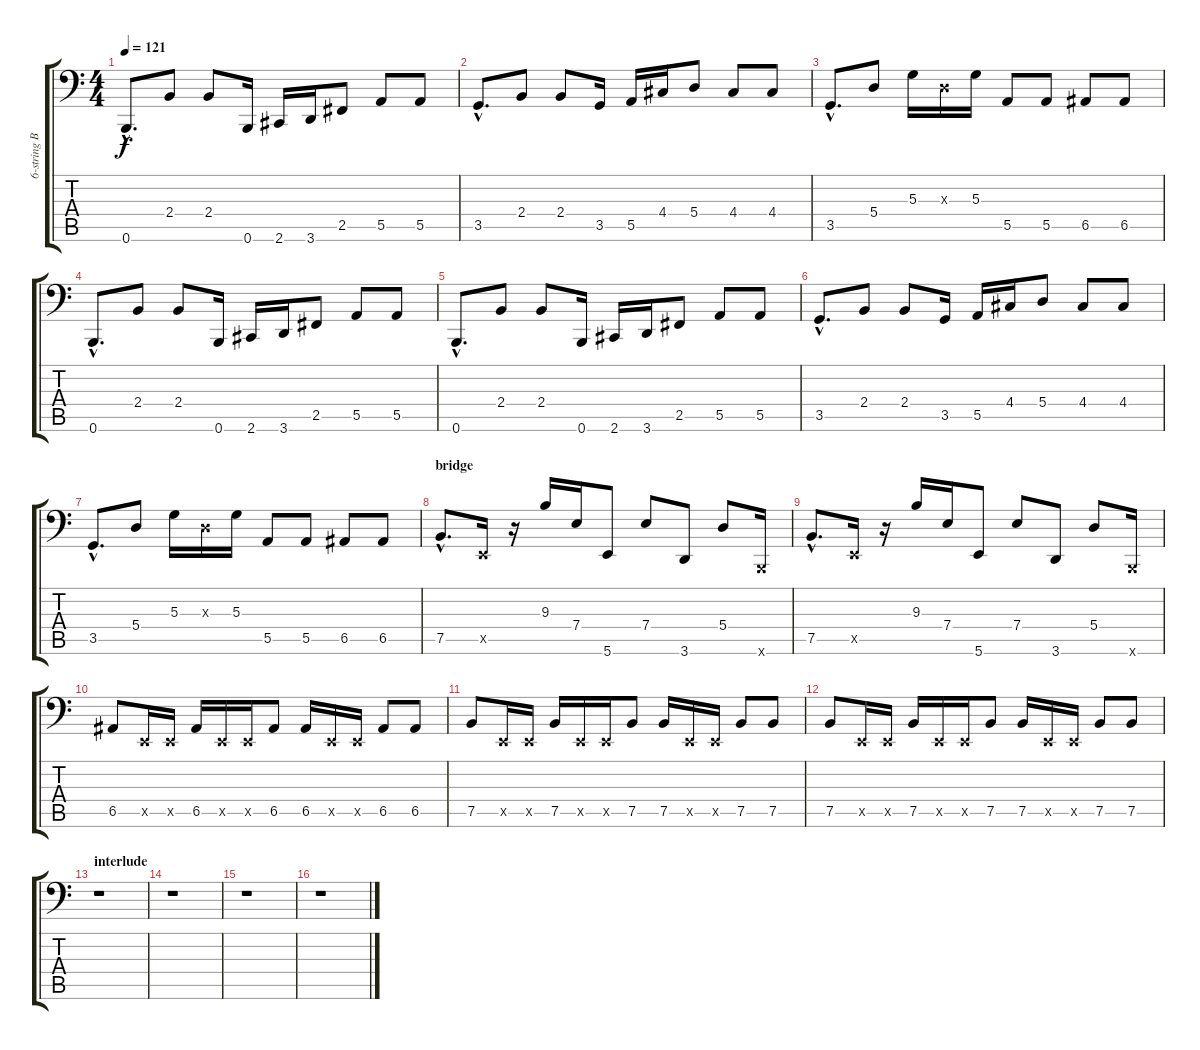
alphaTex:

\track ("6-string Bass" "6-string B") {instrument electricbassfinger}
\staff {score tabs}
\tuning (C3 G2 D2 A1 E1 B0) {hide}
\ts (4 4)
\tempo 121
\clef f4
\ks c
0.6{hac}.8{d dy f} 2.4.8 2.4.8 0.6.16 2.6.16 3.6.16 2.5.8 5.5.8 5.5.8 |
3.5{hac}.8{d} 2.4.8 2.4.8 3.5.16 5.5.16 4.4.16 5.4.8 4.4.8 4.4.8 |
3.5{hac}.8{d} 5.4.8 5.3.16 0.3{x}.16 5.3.16 5.5.8 5.5.8 6.5.8 6.5.8 |
0.6{hac}.8{d} 2.4.8 2.4.8 0.6.16 2.6.16 3.6.16 2.5.8 5.5.8 5.5.8 |
0.6{hac}.8{d} 2.4.8 2.4.8 0.6.16 2.6.16 3.6.16 2.5.8 5.5.8 5.5.8 |
3.5{hac}.8{d} 2.4.8 2.4.8 3.5.16 5.5.16 4.4.16 5.4.8 4.4.8 4.4.8 |
3.5{hac}.8{d} 5.4.8 5.3.16 0.3{x}.16 5.3.16 5.5.8 5.5.8 6.5.8 6.5.8 |
\section ("" "bridge")
7.5{hac}.8{d} 0.5{x}.16{instrument slapbass1} r.16 9.3.16 7.4.16 5.6.8 7.4.8 3.6.8 5.4.8 0.6{x}.16 |
7.5{hac}.8{d instrument electricbassfinger} 0.5{x}.16{instrument slapbass1} r.16 9.3.16 7.4.16 5.6.8 7.4.8 3.6.8 5.4.8 0.6{x}.16 |
6.5.8{instrument electricbassfinger} 0.5{x}.16 0.5{x}.16 6.5.16 0.5{x}.16 0.5{x}.16 6.5.8 6.5.16 0.5{x}.16 0.5{x}.16 6.5.8 6.5.8 |
7.5.8 0.5{x}.16 0.5{x}.16 7.5.16 0.5{x}.16 0.5{x}.16 7.5.8 7.5.16 0.5{x}.16 0.5{x}.16 7.5.8 7.5.8 |
7.5.8 0.5{x}.16 0.5{x}.16 7.5.16 0.5{x}.16 0.5{x}.16 7.5.8 7.5.16 0.5{x}.16 0.5{x}.16 7.5.8 7.5.8 |
\section ("" "interlude")
r.1 |
r.1 |
r.1 |
r.1
